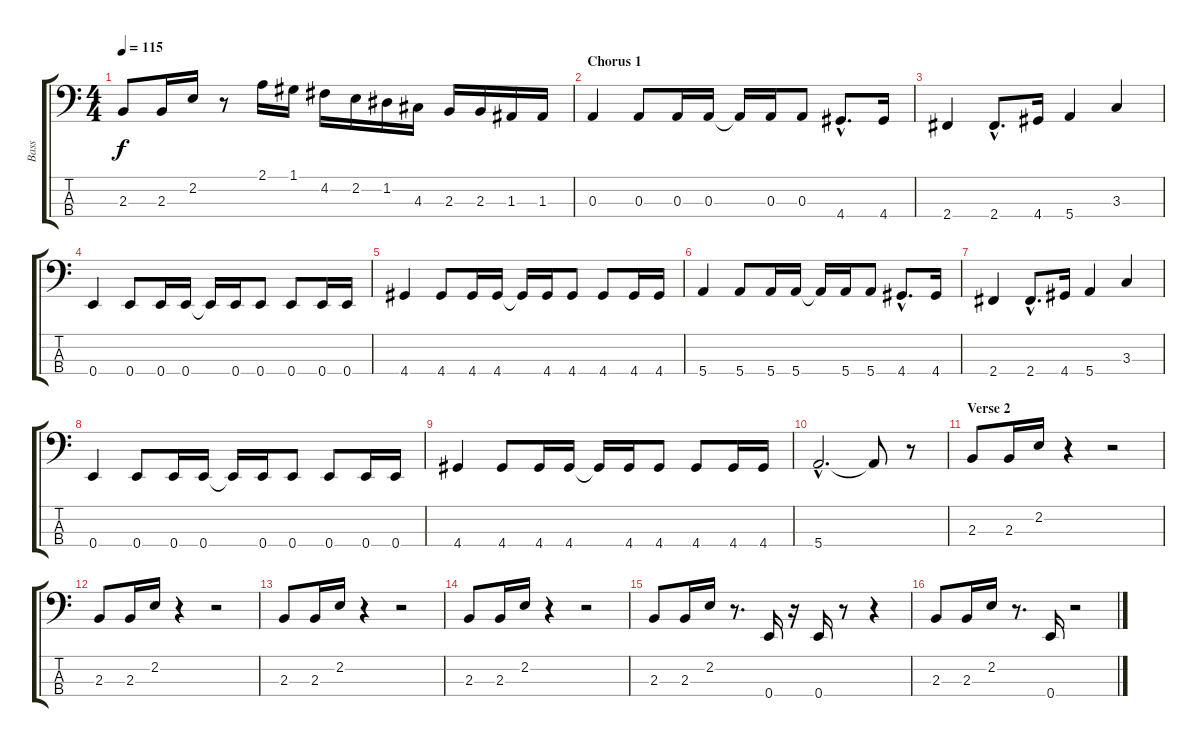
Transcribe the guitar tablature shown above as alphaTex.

\track ("Bass" "Bass") {instrument electricbassfinger}
\staff {score tabs}
\tuning (G2 D2 A1 E1) {hide}
\ts (4 4)
\tempo 115
\clef f4
\ks c
2.3.8{dy f} 2.3.16 2.2.16 r.8 2.1.16 1.1.16 4.2.16 2.2.16 1.2.16 4.3.16 2.3.16 2.3.16 1.3.16 1.3.16 |
\section ("" "Chorus 1")
0.3.4 0.3.8 0.3.16 0.3.16 0.3{t}.16 0.3.16 0.3.8 4.4{hac}.8{d} 4.4.16 |
2.4.4 2.4{hac}.8{d} 4.4.16 5.4.4 3.3.4 |
0.4.4 0.4.8 0.4.16 0.4.16 0.4{t}.16 0.4.16 0.4.8 0.4.8 0.4.16 0.4.16 |
4.4.4 4.4.8 4.4.16 4.4.16 4.4{t}.16 4.4.16 4.4.8 4.4.8 4.4.16 4.4.16 |
5.4.4 5.4.8 5.4.16 5.4.16 5.4{t}.16 5.4.16 5.4.8 4.4{hac}.8{d} 4.4.16 |
2.4.4 2.4{hac}.8{d} 4.4.16 5.4.4 3.3.4 |
0.4.4 0.4.8 0.4.16 0.4.16 0.4{t}.16 0.4.16 0.4.8 0.4.8 0.4.16 0.4.16 |
4.4.4 4.4.8 4.4.16 4.4.16 4.4{t}.16 4.4.16 4.4.8 4.4.8 4.4.16 4.4.16 |
5.4{hac}.2{d} 5.4{t}.8 r.8 |
\section ("" "Verse 2")
2.3.8 2.3.16 2.2.16 r.4 r.2 |
2.3.8 2.3.16 2.2.16 r.4 r.2 |
2.3.8 2.3.16 2.2.16 r.4 r.2 |
2.3.8 2.3.16 2.2.16 r.4 r.2 |
2.3.8 2.3.16 2.2.16 r.8{d} 0.4.16 r.16 0.4.16 r.8 r.4 |
2.3.8 2.3.16 2.2.16 r.8{d} 0.4.16 r.2
